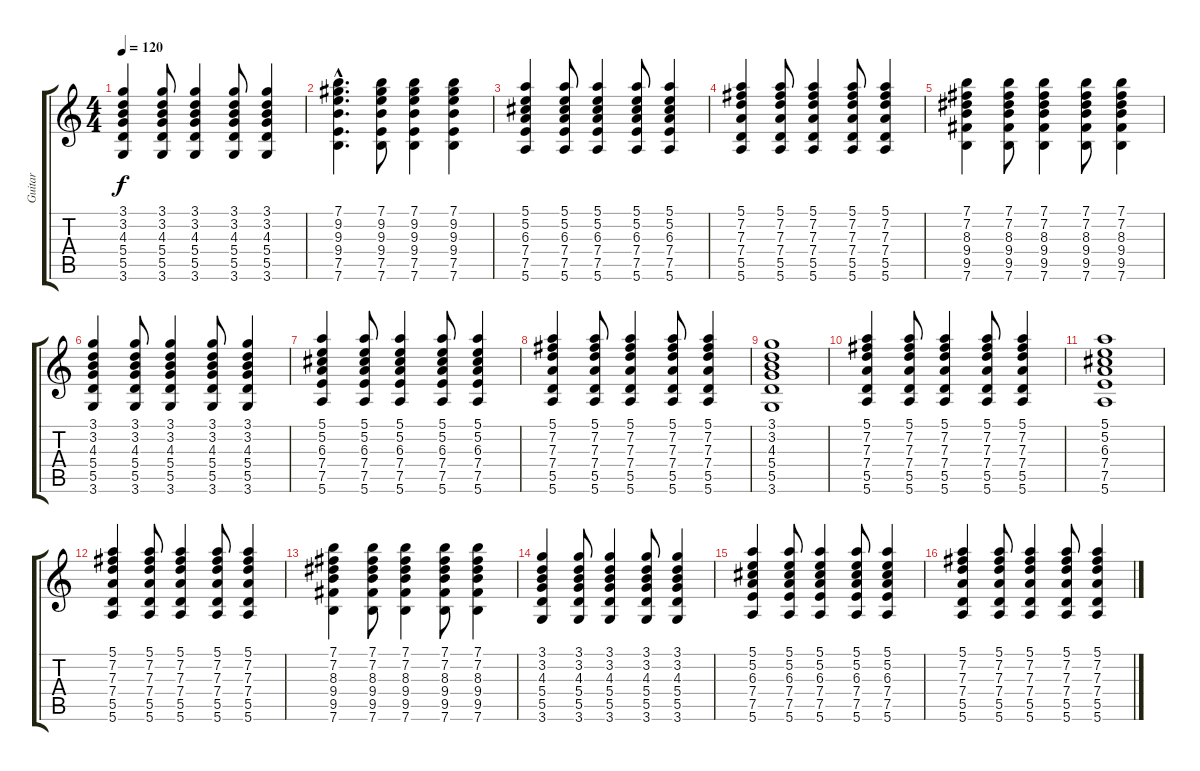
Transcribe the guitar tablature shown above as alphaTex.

\track ("Guitar" "Guitar") {instrument acousticguitarsteel}
\staff {score tabs}
\tuning (E4 B3 G3 D3 A2 E2) {hide}
\ts (4 4)
\tempo 120
\clef g2
\ks c
(3.1 3.2 4.3 5.4 5.5 3.6).4{dy f} (3.1 3.2 4.3 5.4 5.5 3.6).8 (3.1 3.2 4.3 5.4 5.5 3.6).4 (3.1 3.2 4.3 5.4 5.5 3.6).8 (3.1 3.2 4.3 5.4 5.5 3.6).4 |
(7.1{hac} 9.2{hac} 9.3{hac} 9.4{hac} 7.5{hac} 7.6{hac}).4{d} (7.1 9.2 9.3 9.4 7.5 7.6).8 (7.1 9.2 9.3 9.4 7.5 7.6).4 (7.1 9.2 9.3 9.4 7.5 7.6).4 |
(5.1 5.2 6.3 7.4 7.5 5.6).4 (5.1 5.2 6.3 7.4 7.5 5.6).8 (5.1 5.2 6.3 7.4 7.5 5.6).4 (5.1 5.2 6.3 7.4 7.5 5.6).8 (5.1 5.2 6.3 7.4 7.5 5.6).4 |
(5.1 7.2 7.3 7.4 5.5 5.6).4 (5.1 7.2 7.3 7.4 5.5 5.6).8 (5.1 7.2 7.3 7.4 5.5 5.6).4 (5.1 7.2 7.3 7.4 5.5 5.6).8 (5.1 7.2 7.3 7.4 5.5 5.6).4 |
(7.1 7.2 8.3 9.4 9.5 7.6).4 (7.1 7.2 8.3 9.4 9.5 7.6).8 (7.1 7.2 8.3 9.4 9.5 7.6).4 (7.1 7.2 8.3 9.4 9.5 7.6).8 (7.1 7.2 8.3 9.4 9.5 7.6).4 |
(3.1 3.2 4.3 5.4 5.5 3.6).4 (3.1 3.2 4.3 5.4 5.5 3.6).8 (3.1 3.2 4.3 5.4 5.5 3.6).4 (3.1 3.2 4.3 5.4 5.5 3.6).8 (3.1 3.2 4.3 5.4 5.5 3.6).4 |
(5.1 5.2 6.3 7.4 7.5 5.6).4 (5.1 5.2 6.3 7.4 7.5 5.6).8 (5.1 5.2 6.3 7.4 7.5 5.6).4 (5.1 5.2 6.3 7.4 7.5 5.6).8 (5.1 5.2 6.3 7.4 7.5 5.6).4 |
(5.1 7.2 7.3 7.4 5.5 5.6).4 (5.1 7.2 7.3 7.4 5.5 5.6).8 (5.1 7.2 7.3 7.4 5.5 5.6).4 (5.1 7.2 7.3 7.4 5.5 5.6).8 (5.1 7.2 7.3 7.4 5.5 5.6).4 |
(3.1 3.2 4.3 5.4 5.5 3.6).1 |
(5.1 7.2 7.3 7.4 5.5 5.6).4 (5.1 7.2 7.3 7.4 5.5 5.6).8 (5.1 7.2 7.3 7.4 5.5 5.6).4 (5.1 7.2 7.3 7.4 5.5 5.6).8 (5.1 7.2 7.3 7.4 5.5 5.6).4 |
(5.1 5.2 6.3 7.4 7.5 5.6).1 |
(5.1 7.2 7.3 7.4 5.5 5.6).4 (5.1 7.2 7.3 7.4 5.5 5.6).8 (5.1 7.2 7.3 7.4 5.5 5.6).4 (5.1 7.2 7.3 7.4 5.5 5.6).8 (5.1 7.2 7.3 7.4 5.5 5.6).4 |
(7.1 7.2 8.3 9.4 9.5 7.6).4 (7.1 7.2 8.3 9.4 9.5 7.6).8 (7.1 7.2 8.3 9.4 9.5 7.6).4 (7.1 7.2 8.3 9.4 9.5 7.6).8 (7.1 7.2 8.3 9.4 9.5 7.6).4 |
(3.1 3.2 4.3 5.4 5.5 3.6).4 (3.1 3.2 4.3 5.4 5.5 3.6).8 (3.1 3.2 4.3 5.4 5.5 3.6).4 (3.1 3.2 4.3 5.4 5.5 3.6).8 (3.1 3.2 4.3 5.4 5.5 3.6).4 |
(5.1 5.2 6.3 7.4 7.5 5.6).4 (5.1 5.2 6.3 7.4 7.5 5.6).8 (5.1 5.2 6.3 7.4 7.5 5.6).4 (5.1 5.2 6.3 7.4 7.5 5.6).8 (5.1 5.2 6.3 7.4 7.5 5.6).4 |
(5.1 7.2 7.3 7.4 5.5 5.6).4 (5.1 7.2 7.3 7.4 5.5 5.6).8 (5.1 7.2 7.3 7.4 5.5 5.6).4 (5.1 7.2 7.3 7.4 5.5 5.6).8 (5.1 7.2 7.3 7.4 5.5 5.6).4
